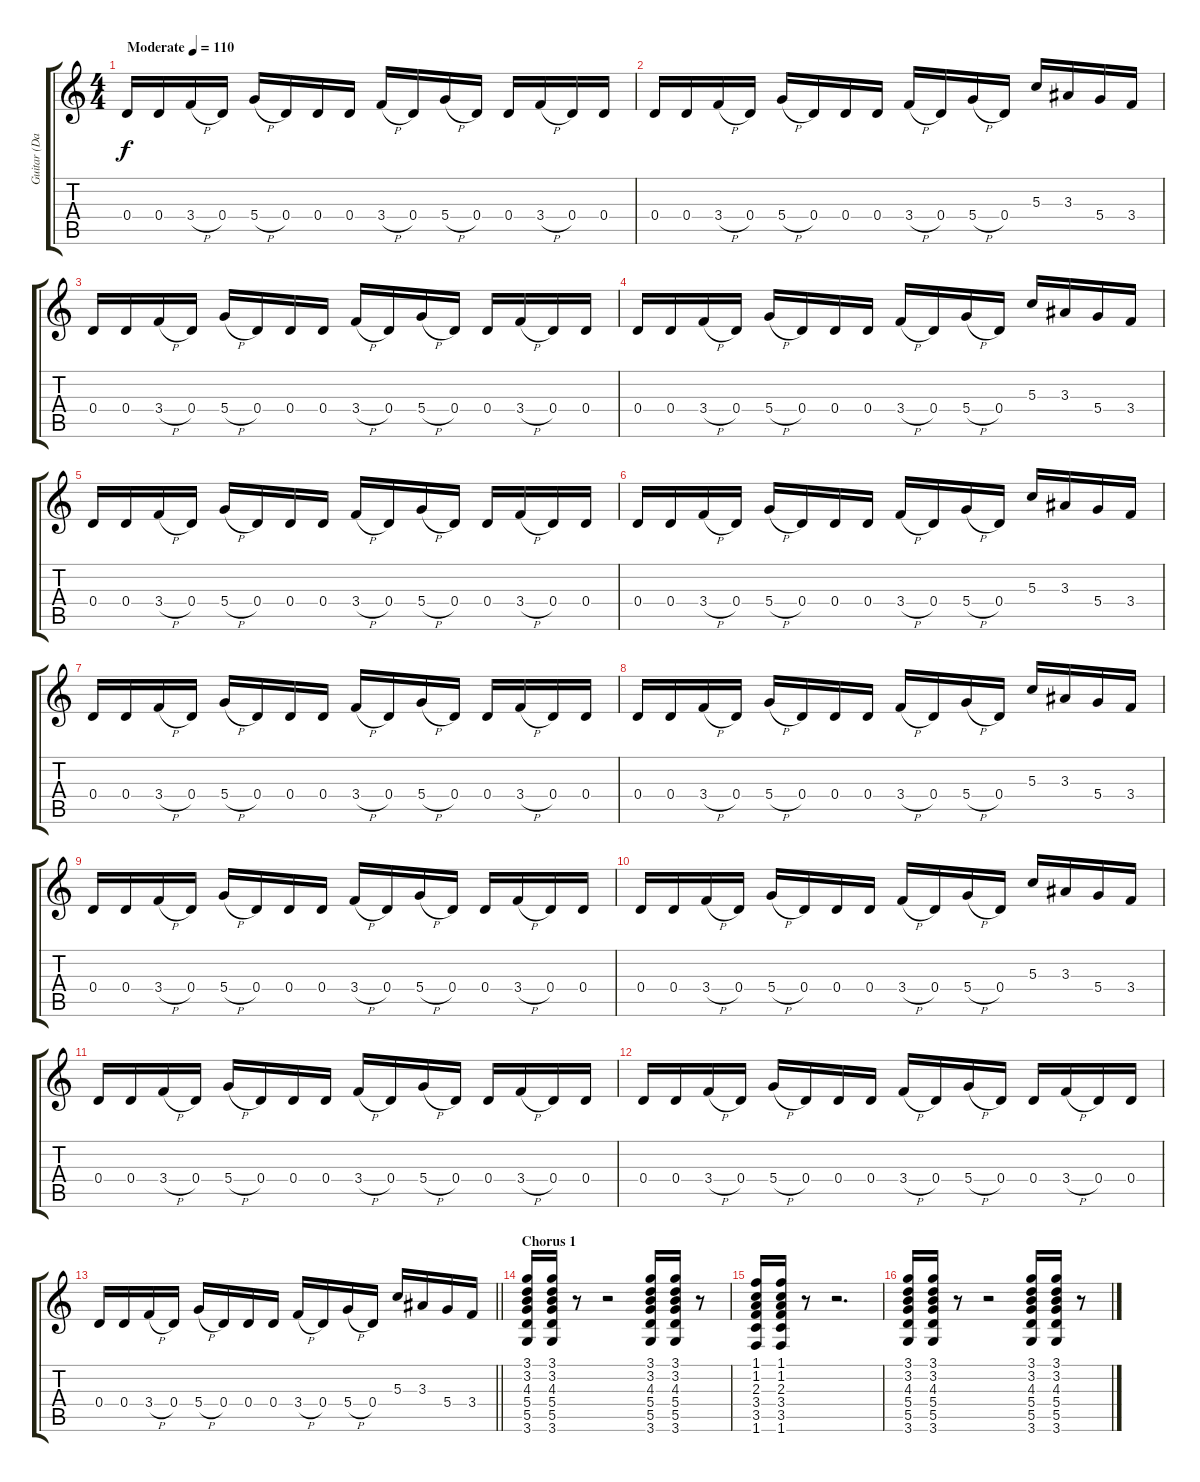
\track ("Guitar (David Byrne)" "Guitar (Da") {instrument acousticguitarsteel}
\staff {score tabs}
\tuning (E4 B3 G3 D3 A2 E2) {hide}
\ts (4 4)
\tempo (110 "Moderate")
\clef g2
\ks c
0.4.16{dy f instrument acousticguitarsteel} 0.4.16 3.4{h}.16 0.4.16 5.4{h}.16 0.4.16 0.4.16 0.4.16 3.4{h}.16 0.4.16 5.4{h}.16 0.4.16 0.4.16 3.4{h}.16 0.4.16 0.4.16 |
0.4.16 0.4.16 3.4{h}.16 0.4.16 5.4{h}.16 0.4.16 0.4.16 0.4.16 3.4{h}.16 0.4.16 5.4{h}.16 0.4.16 5.3.16 3.3.16 5.4.16 3.4.16 |
0.4.16 0.4.16 3.4{h}.16 0.4.16 5.4{h}.16 0.4.16 0.4.16 0.4.16 3.4{h}.16 0.4.16 5.4{h}.16 0.4.16 0.4.16 3.4{h}.16 0.4.16 0.4.16 |
0.4.16 0.4.16 3.4{h}.16 0.4.16 5.4{h}.16 0.4.16 0.4.16 0.4.16 3.4{h}.16 0.4.16 5.4{h}.16 0.4.16 5.3.16 3.3.16 5.4.16 3.4.16 |
0.4.16 0.4.16 3.4{h}.16 0.4.16 5.4{h}.16 0.4.16 0.4.16 0.4.16 3.4{h}.16 0.4.16 5.4{h}.16 0.4.16 0.4.16 3.4{h}.16 0.4.16 0.4.16 |
0.4.16 0.4.16 3.4{h}.16 0.4.16 5.4{h}.16 0.4.16 0.4.16 0.4.16 3.4{h}.16 0.4.16 5.4{h}.16 0.4.16 5.3.16 3.3.16 5.4.16 3.4.16 |
0.4.16 0.4.16 3.4{h}.16 0.4.16 5.4{h}.16 0.4.16 0.4.16 0.4.16 3.4{h}.16 0.4.16 5.4{h}.16 0.4.16 0.4.16 3.4{h}.16 0.4.16 0.4.16 |
0.4.16 0.4.16 3.4{h}.16 0.4.16 5.4{h}.16 0.4.16 0.4.16 0.4.16 3.4{h}.16 0.4.16 5.4{h}.16 0.4.16 5.3.16 3.3.16 5.4.16 3.4.16 |
0.4.16 0.4.16 3.4{h}.16 0.4.16 5.4{h}.16 0.4.16 0.4.16 0.4.16 3.4{h}.16 0.4.16 5.4{h}.16 0.4.16 0.4.16 3.4{h}.16 0.4.16 0.4.16 |
0.4.16 0.4.16 3.4{h}.16 0.4.16 5.4{h}.16 0.4.16 0.4.16 0.4.16 3.4{h}.16 0.4.16 5.4{h}.16 0.4.16 5.3.16 3.3.16 5.4.16 3.4.16 |
0.4.16 0.4.16 3.4{h}.16 0.4.16 5.4{h}.16 0.4.16 0.4.16 0.4.16 3.4{h}.16 0.4.16 5.4{h}.16 0.4.16 0.4.16 3.4{h}.16 0.4.16 0.4.16 |
0.4.16 0.4.16 3.4{h}.16 0.4.16 5.4{h}.16 0.4.16 0.4.16 0.4.16 3.4{h}.16 0.4.16 5.4{h}.16 0.4.16 0.4.16 3.4{h}.16 0.4.16 0.4.16 |
\barLineRight lightlight
0.4.16 0.4.16 3.4{h}.16 0.4.16 5.4{h}.16 0.4.16 0.4.16 0.4.16 3.4{h}.16 0.4.16 5.4{h}.16 0.4.16 5.3.16 3.3.16 5.4.16 3.4.16 |
\section ("" "Chorus 1")
(3.1 3.2 4.3 5.4 5.5 3.6).16 (3.1 3.2 4.3 5.4 5.5 3.6).16 r.8 r.2 (3.1 3.2 4.3 5.4 5.5 3.6).16 (3.1 3.2 4.3 5.4 5.5 3.6).16 r.8 |
(1.1 1.2 2.3 3.4 3.5 1.6).16 (1.1 1.2 2.3 3.4 3.5 1.6).16 r.8 r.2{d} |
(3.1 3.2 4.3 5.4 5.5 3.6).16 (3.1 3.2 4.3 5.4 5.5 3.6).16 r.8 r.2 (3.1 3.2 4.3 5.4 5.5 3.6).16 (3.1 3.2 4.3 5.4 5.5 3.6).16 r.8
